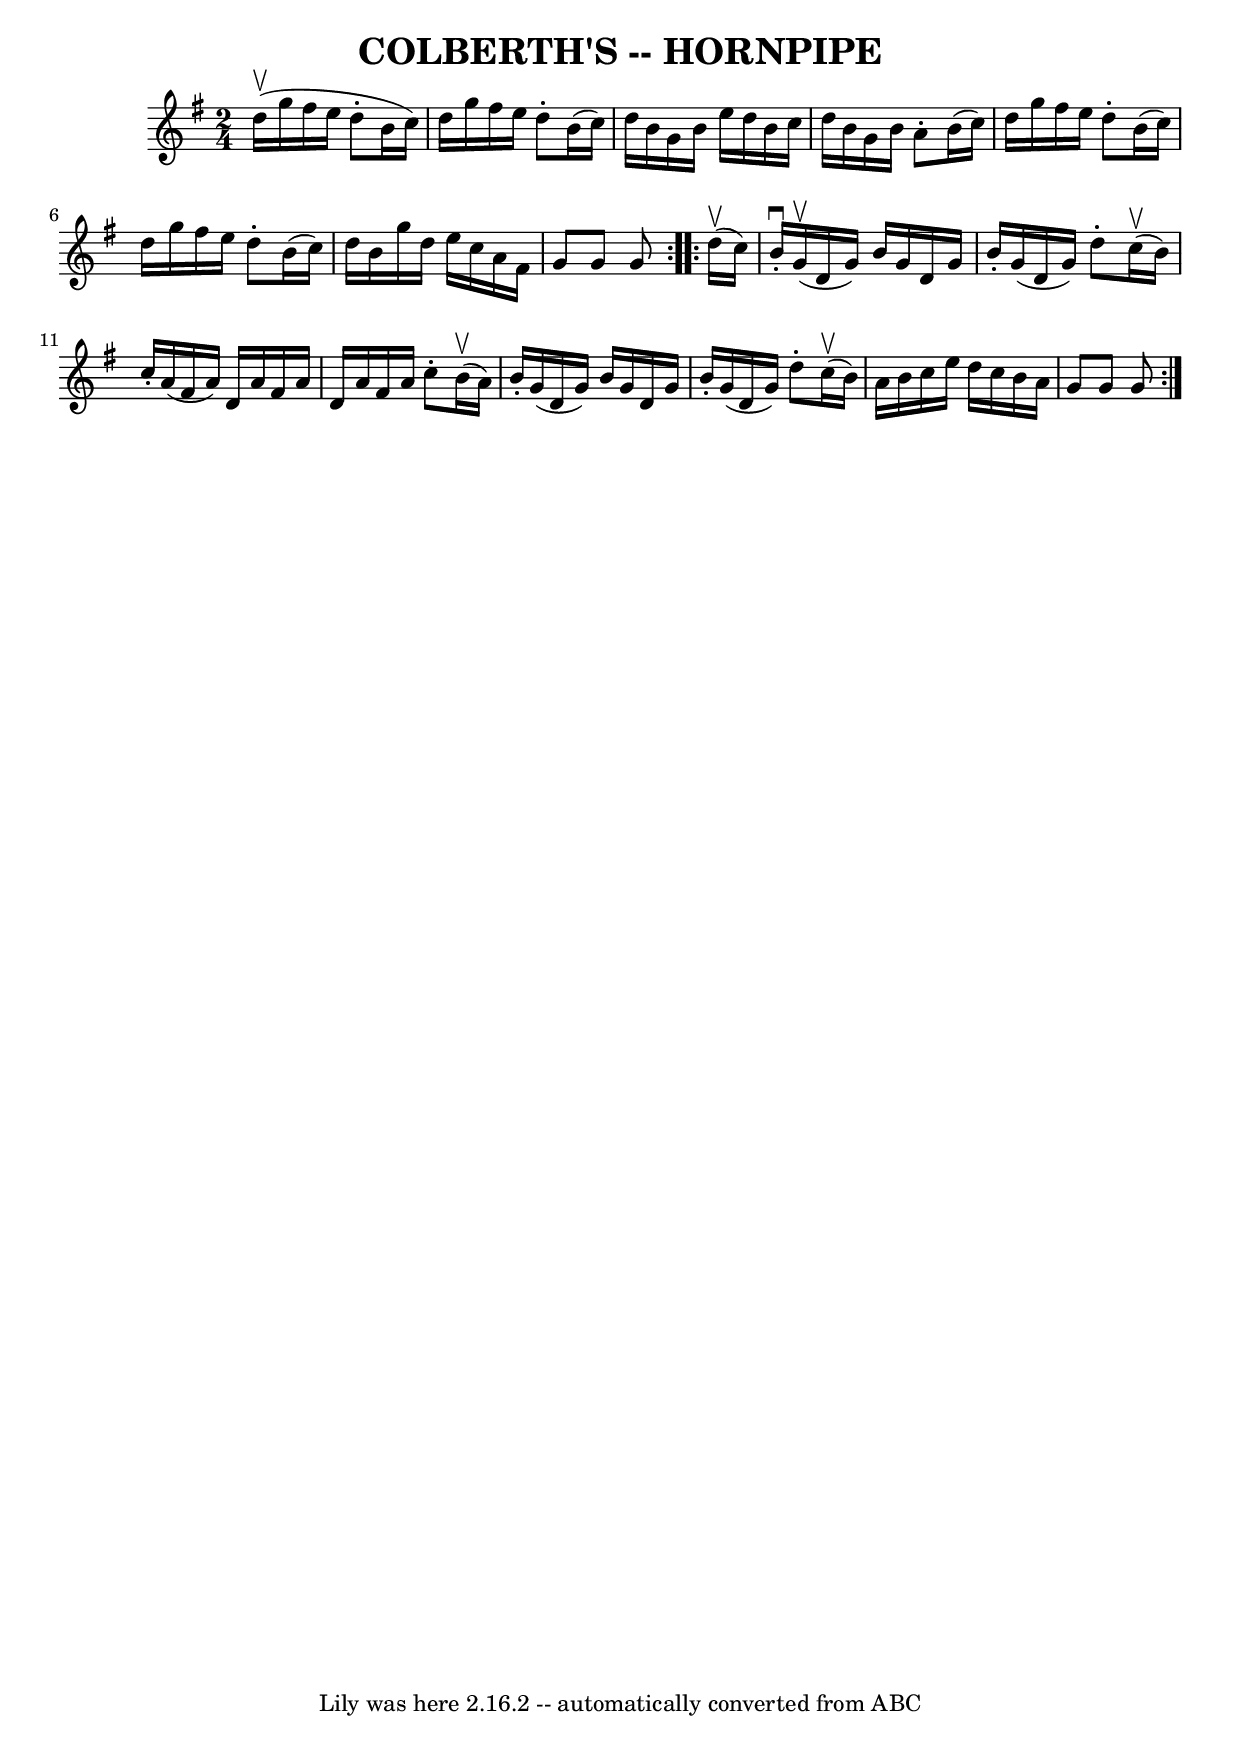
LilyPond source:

\version "2.16.2"
\include "Mammoth.ily"
\header {
  %% book = "Cole's 1000 Fiddle Tunes"
  crossRefNumber = "1"
  footnotes = ""
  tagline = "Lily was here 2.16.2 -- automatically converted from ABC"
  title = "COLBERTH'S -- HORNPIPE"

}
voicedefault =  {



  \repeat volta 2 {

    \time 2/4 
    \key g \major |
    d''16 (^\upbow g''16 fis''16    
    e''16 d''8-. b'16 (c''16)   |
    d''16 g''16 fis''16    
    e''16 d''8-. b'16 (c''16)   |
    d''16 b'16 g'16    
    b'16 e''16 d''16 b'16 c''16    |
    d''16 b'16 g'16    
    b'16 a'8-. b'16 (c''16)   | |
    d''16 g''16    
    fis''16 e''16 d''8-. b'16 (c''16)   |
    d''16 g''16    
    fis''16 e''16 d''8-. b'16 (c''16)   |
    d''16 b'16    
    g''16 d''16 e''16 c''16 a'16 fis'16    |
    g'8 g'8    
    g'8    
  }     
  \repeat volta 2 {
    d''16 (^\upbow c''16)       |
    
    b'16^\downbow-. g'16 (^\upbow d'16 g'16) b'16 g'16 d'16    
    g'16    |
    b'16-. g'16 (d'16 g'16) d''8-. c''16 (^\upbow b'16)   |
    c''16-. a'16 (fis'16 a'16) d'16  
    a'16 fis'16 a'16    |
    d'16 a'16 fis'16 a'16 c''8-. b'16 (^\upbow a'16)   | |
    b'16-. g'16 (
    d'16 g'16) b'16 g'16 d'16 g'16    |
    b'16-. g'16 (
    d'16 g'16) d''8-. c''16 (^\upbow b'16)   |
    a'16    
    b'16 c''16 e''16 d''16 c''16 b'16 a'16    |
    g'8    
    g'8 g'8    
  }   

}

\score{
  <<

    \context Staff="default"
    {
      \voicedefault 
      
    }

  >>
  \layout {
    
  }
  \midi {
  }

}
